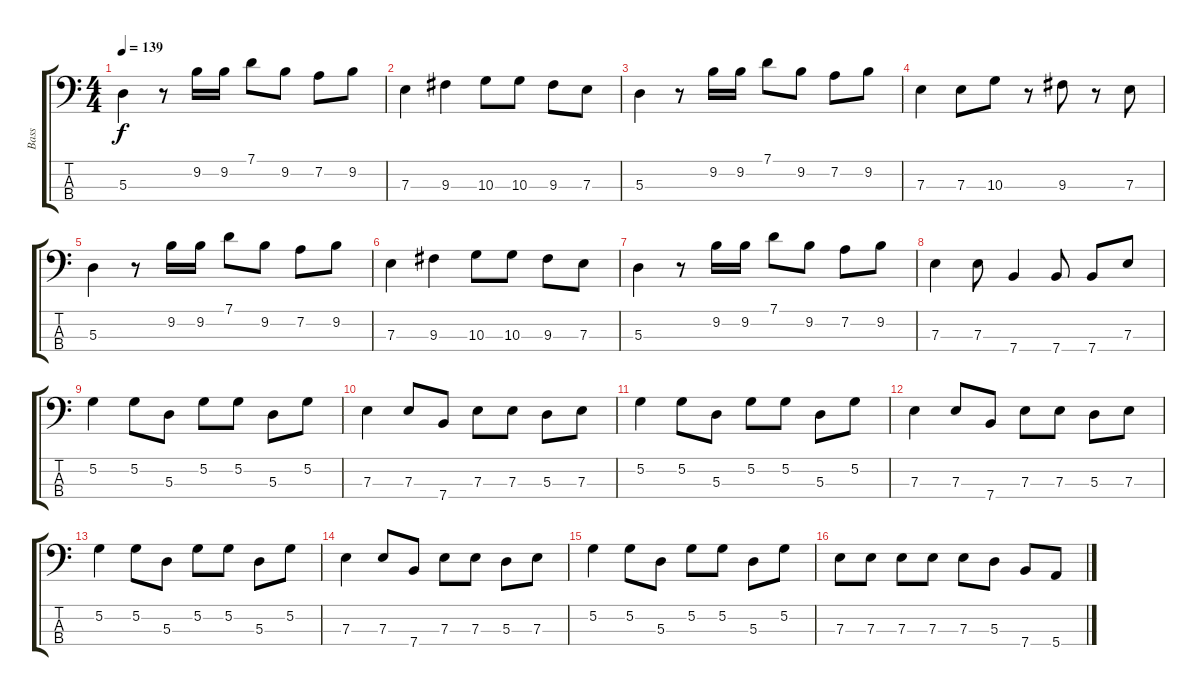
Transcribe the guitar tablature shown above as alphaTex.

\track ("Bass" "Bass") {instrument electricbassfinger}
\staff {score tabs}
\tuning (G2 D2 A1 E1) {hide}
\ts (4 4)
\tempo 139
\clef f4
\ks c
5.3.4{dy f} r.8 9.2.16 9.2.16 7.1.8 9.2.8 7.2.8 9.2.8 |
7.3.4 9.3.4 10.3.8 10.3.8 9.3.8 7.3.8 |
5.3.4 r.8 9.2.16 9.2.16 7.1.8 9.2.8 7.2.8 9.2.8 |
7.3.4 7.3.8 10.3.8 r.8 9.3.8 r.8 7.3.8 |
5.3.4 r.8 9.2.16 9.2.16 7.1.8 9.2.8 7.2.8 9.2.8 |
7.3.4 9.3.4 10.3.8 10.3.8 9.3.8 7.3.8 |
5.3.4 r.8 9.2.16 9.2.16 7.1.8 9.2.8 7.2.8 9.2.8 |
7.3.4 7.3.8 7.4.4 7.4.8 7.4.8 7.3.8 |
5.2.4 5.2.8 5.3.8 5.2.8 5.2.8 5.3.8 5.2.8 |
7.3.4 7.3.8 7.4.8 7.3.8 7.3.8 5.3.8 7.3.8 |
5.2.4 5.2.8 5.3.8 5.2.8 5.2.8 5.3.8 5.2.8 |
7.3.4 7.3.8 7.4.8 7.3.8 7.3.8 5.3.8 7.3.8 |
5.2.4 5.2.8 5.3.8 5.2.8 5.2.8 5.3.8 5.2.8 |
7.3.4 7.3.8 7.4.8 7.3.8 7.3.8 5.3.8 7.3.8 |
5.2.4 5.2.8 5.3.8 5.2.8 5.2.8 5.3.8 5.2.8 |
7.3.8 7.3.8 7.3.8 7.3.8 7.3.8 5.3.8 7.4.8 5.4.8
